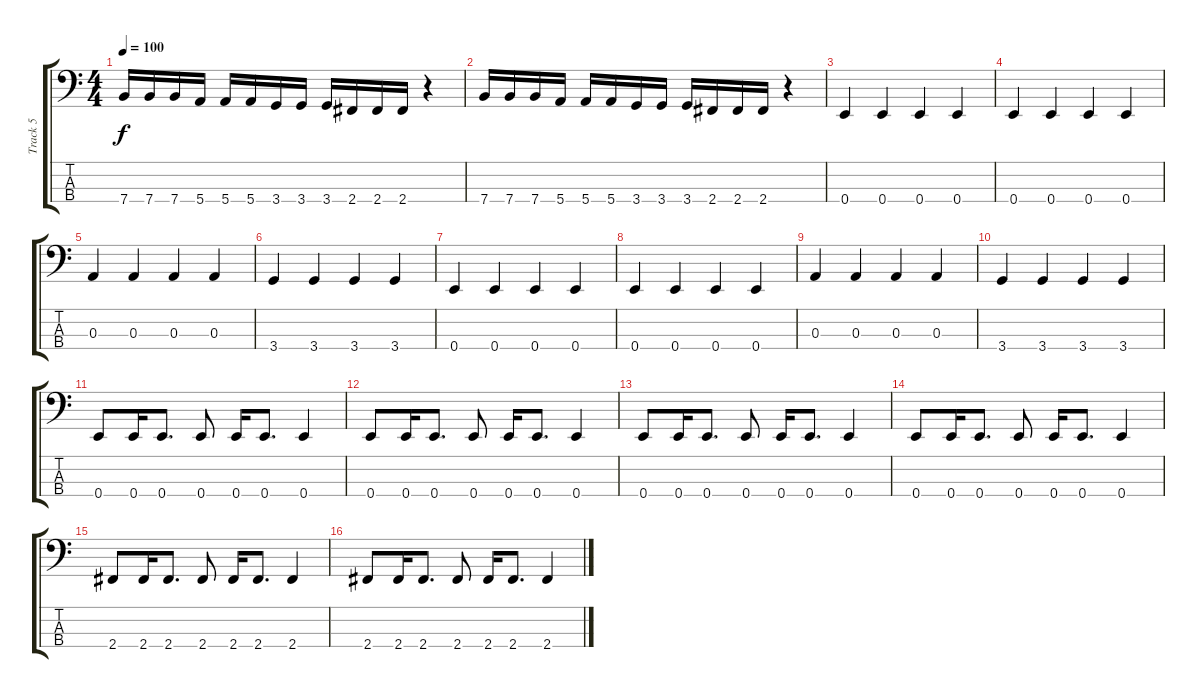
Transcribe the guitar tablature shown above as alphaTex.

\track ("Track 5" "Track 5") {instrument electricbassfinger}
\staff {score tabs}
\tuning (G2 D2 A1 E1) {hide}
\ts (4 4)
\tempo 100
\clef f4
\ks c
7.4.16{dy f} 7.4.16 7.4.16 5.4.16 5.4.16 5.4.16 3.4.16 3.4.16 3.4.16 2.4.16 2.4.16 2.4.16 r.4 |
7.4.16 7.4.16 7.4.16 5.4.16 5.4.16 5.4.16 3.4.16 3.4.16 3.4.16 2.4.16 2.4.16 2.4.16 r.4 |
0.4.4 0.4.4 0.4.4 0.4.4 |
0.4.4 0.4.4 0.4.4 0.4.4 |
0.3.4 0.3.4 0.3.4 0.3.4 |
3.4.4 3.4.4 3.4.4 3.4.4 |
0.4.4 0.4.4 0.4.4 0.4.4 |
0.4.4 0.4.4 0.4.4 0.4.4 |
0.3.4 0.3.4 0.3.4 0.3.4 |
3.4.4 3.4.4 3.4.4 3.4.4 |
0.4.8 0.4.16 0.4.8{d} 0.4.8 0.4.16 0.4.8{d} 0.4.4 |
0.4.8 0.4.16 0.4.8{d} 0.4.8 0.4.16 0.4.8{d} 0.4.4 |
0.4.8 0.4.16 0.4.8{d} 0.4.8 0.4.16 0.4.8{d} 0.4.4 |
0.4.8 0.4.16 0.4.8{d} 0.4.8 0.4.16 0.4.8{d} 0.4.4 |
2.4.8 2.4.16 2.4.8{d} 2.4.8 2.4.16 2.4.8{d} 2.4.4 |
2.4.8 2.4.16 2.4.8{d} 2.4.8 2.4.16 2.4.8{d} 2.4.4
